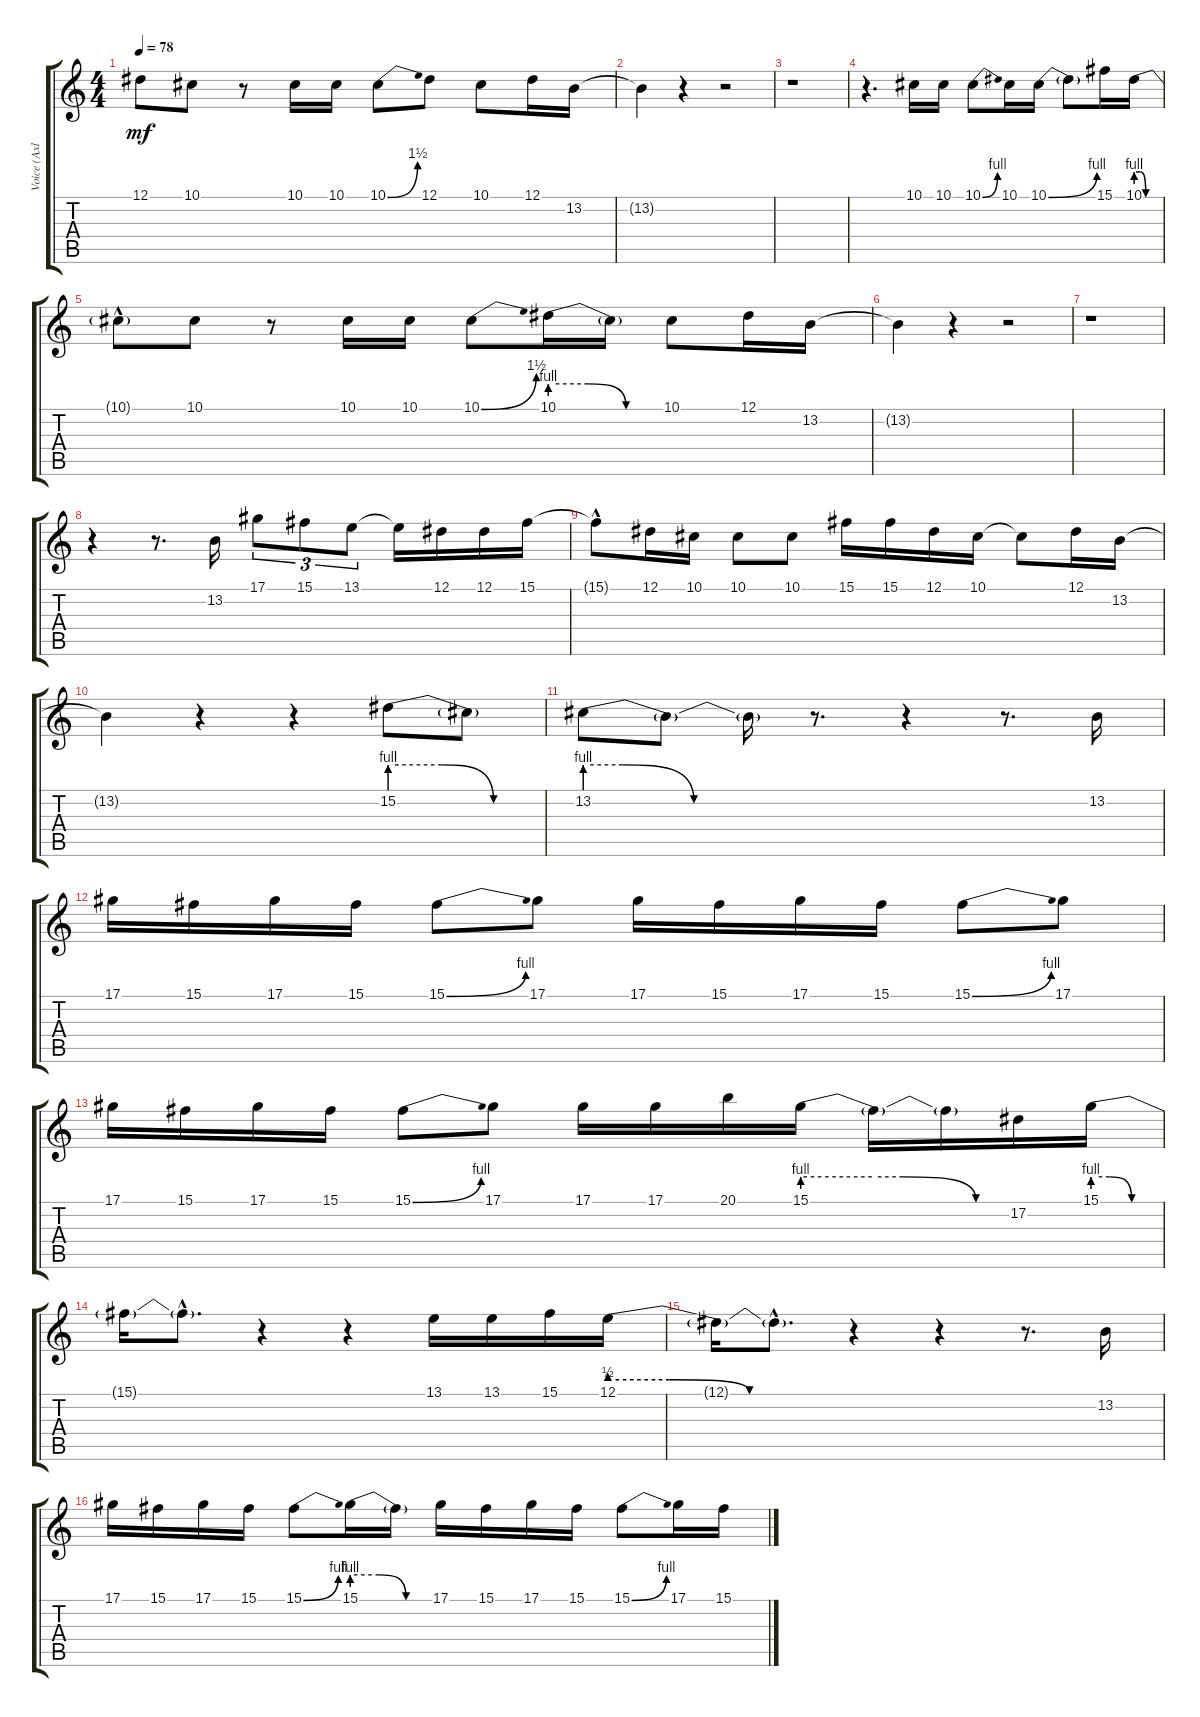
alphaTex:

\track ("Voice (Axl)" "Voice (Axl") {instrument lead2sawtooth}
\staff {score tabs}
\tuning (Eb4 Bb3 Gb3 Db3 Ab2 Eb2) {hide}
\ts (4 4)
\tempo 78
\clef g2
\ks c
12.1{t}.8{dy mf} 10.1.8 r.8 10.1.16 10.1.16 10.1{be (bend 0 0 60 6)}.8 12.1.8 10.1.8 12.1.16 13.2.16 |
13.2{t}.4 r.4 r.2 |
r.1 |
r.4{d} 10.1.16 10.1.16 10.1{be (bend 0 0 60 4)}.8 10.1.16 10.1{be (bend 0 0 60 4)}.16 10.1{t}.8 15.1.16 10.1{be (custom 0 4 10 4 25 0 40 0 60 0)}.16 |
10.1{hac t}.8 10.1.8 r.8 10.1.16 10.1.16 10.1{be (bend 0 0 60 6)}.8 10.1{be (custom 0 4 20 4 40 0 60 0)}.16 10.1{t}.16 10.1.8 12.1.16 13.2.16 |
13.2{t}.4 r.4 r.2 |
r.1 |
r.4 r.8{d} 13.2.16 17.1.8{tu (3 2)} 15.1.8{tu (3 2)} 13.1.8{tu (3 2)} 13.1{t}.16 12.1.16 12.1.16 15.1.16 |
15.1{hac t}.8 12.1.16 10.1.16 10.1.8 10.1.8 15.1.16 15.1.16 12.1.16 10.1.16 10.1{t}.8 12.1.16 13.2.16 |
13.2{t}.4 r.4 r.4 15.2{be (custom 0 4 20 4 40 0 60 0)}.8 15.2{t}.8 |
13.2{be (custom 0 4 10 4 29 0 40 0 60 0)}.8 13.2{t}.8 13.2{t}.16 r.8{d} r.4 r.8{d} 13.2.16 |
17.1.16 15.1.16 17.1.16 15.1.16 15.1{be (bend 0 0 60 4)}.8 17.1.8 17.1.16 15.1.16 17.1.16 15.1.16 15.1{be (bend 0 0 60 4)}.8 17.1.8 |
17.1.16 15.1.16 17.1.16 15.1.16 15.1{be (bend 0 0 60 4)}.8 17.1.8 17.1.16 17.1.16 20.1.16 15.1{be (custom 0 4 20 4 29 4 50 0 60 0)}.16 15.1{t}.16 15.1{t}.16 17.2.16 15.1{be (custom 0 4 15 4 35 0 40 0 60 0)}.16 |
15.1{t}.16 15.1{hac t}.8{d} r.4 r.4 13.1.16 13.1.16 15.1.16 12.1{be (custom 0 2 15 2 35 0 40 0 60 0)}.16 |
12.1{t}.16 12.1{hac t}.8{d} r.4 r.4 r.8{d} 13.2.16 |
17.1.16 15.1.16 17.1.16 15.1.16 15.1{be (bend 0 0 60 4)}.8 15.1{be (custom 0 4 20 4 40 0 60 0)}.16 15.1{t}.16 17.1.16 15.1.16 17.1.16 15.1.16 15.1{be (bend 0 0 60 4)}.8 17.1.16 15.1.16
